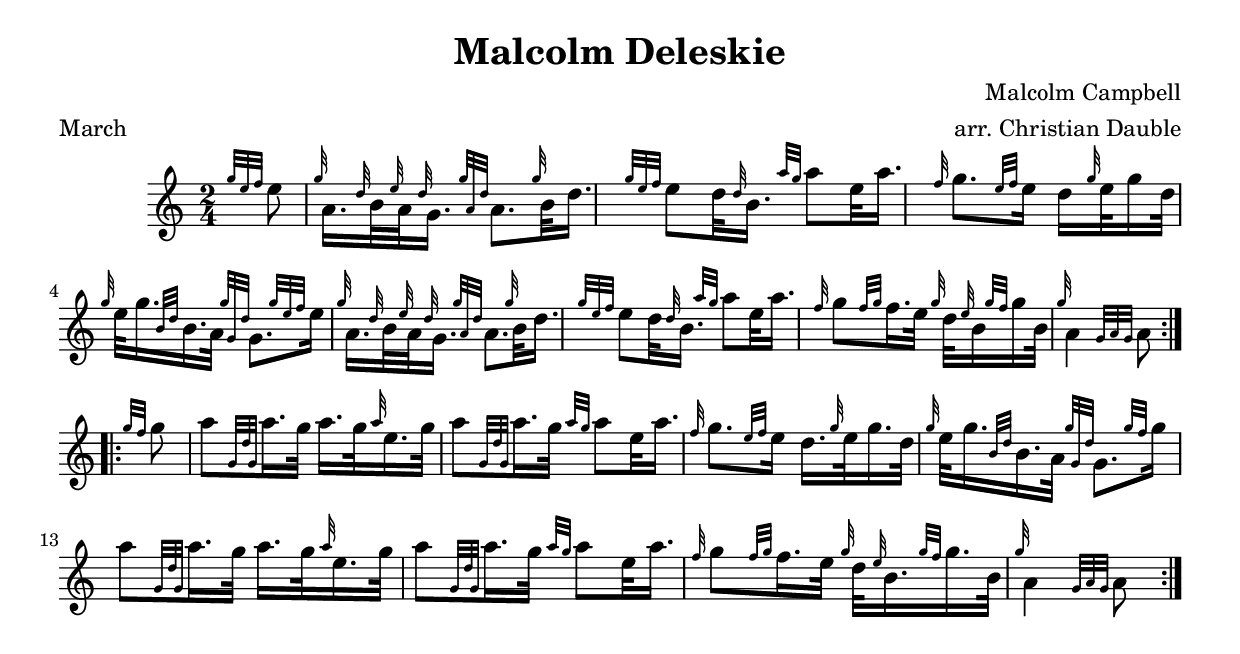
\include "bagpipe.ly"
\score{

 {
    \hideKeySignature
    \time 2/4
    \quarterBeaming

    % Part 1

    \repeat volta 2{
    \partial 8 \dble e8 |
        \grg a16. \grd b32 \gre a \grd G16. \dbla a8. \grg b32 d16.
        \dble e8 d32 \grd b16. \hdblA A8 e32 A16.
        \grf g8. [\hdble e16 ]d16 \grg e32 g16 d32
        \grg e32[ g16. \hdblb b16. a32] \dblG G8. [\dble e16]|
        \grg a16. \grd b32 \gre a \grd G16. \dbla a8. \grg b32 d16.
        \dble e8 d32 \grd b16. \hdblA A8 e32 A16.
        \grf g8 [\hdblf f16. e32] \grg d32[ \gre b16 \hdblg g16 b32]
        \grg a4 \wbirl a8
    \break
}

    % Part 2

    \repeat volta 2{
        \partial 8 \hdblg g8|
        A8[ \grip A16. g32] A16. g32 \grA e16. g32|
        A8[ \grip A16. g32] \hdblA A8 e32 A16.|
        \grf g8. [\hdble e16 ]d16.[ \grg e32 g16. d32]
        \grg e32[ g16. \hdblb b16. a32] \dblG G8. [\dblg g16]|
        A8[ \grip A16. g32] A16. g32 \grA e16. g32|
        A8[ \grip A16. g32] \hdblA A8 e32 A16.|
        \grf g8 [\hdblf f16. e32] \grg d32[ \gre b16. \hdblg g16. b32]
        \grg a4 \wbirl a8
    }
}
}
\header {
    meter = "March"
    title = "Malcolm Deleskie"
    composer = "Malcolm Campbell"
    arranger = "arr. Christian Dauble"
}
\version "2.22.2" 
